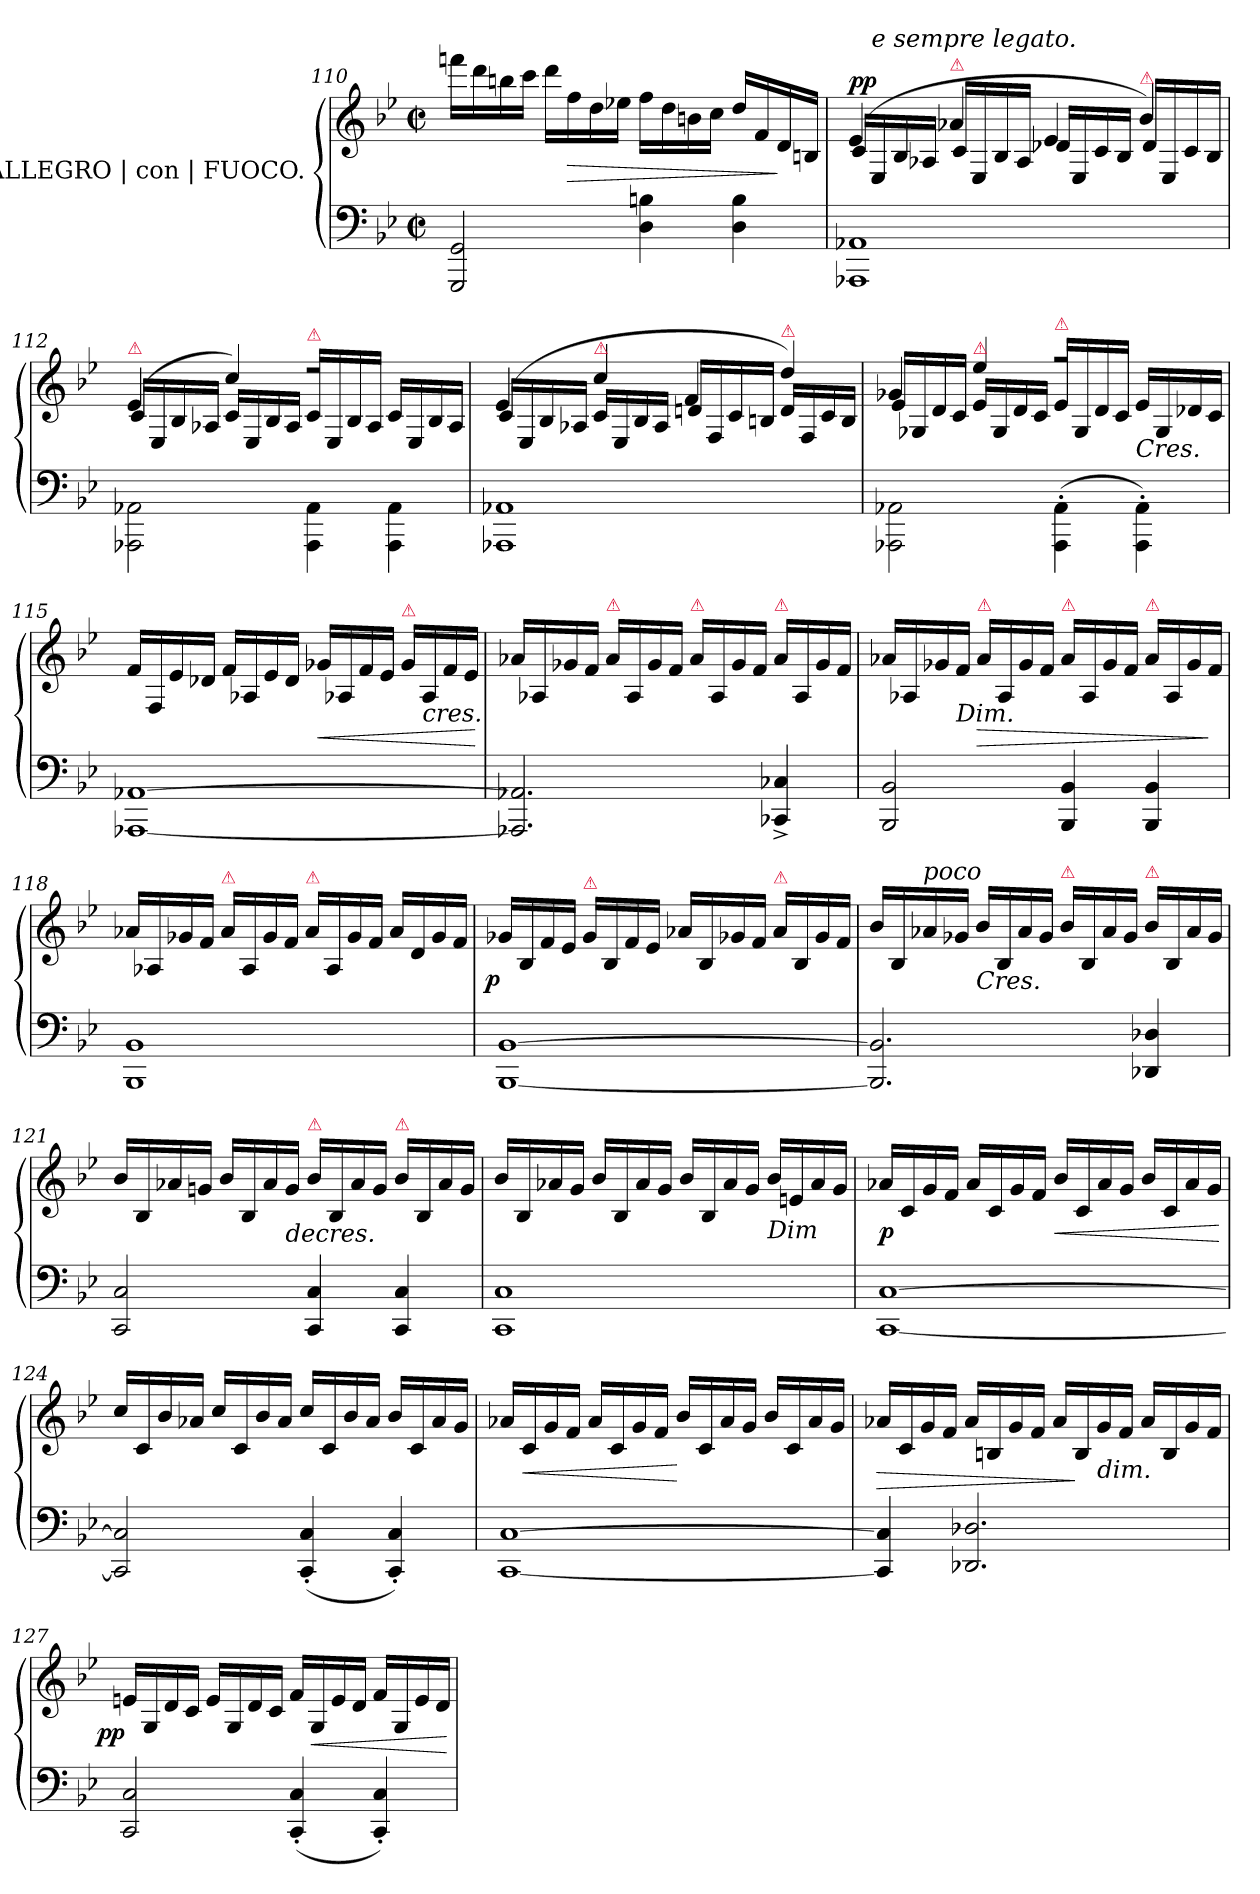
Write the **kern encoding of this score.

**kern	**kern	**dynam
*part1	*part1	*part1
*staff2	*staff1	*staff1/2
*I"ALLEGRO | con | FUOCO.	*	*
*clefF4	*clefG2	*
*k[b-e-]	*k[b-e-]	*
*g:	*g:	*
*M2/2	*M2/2	*
*met(c|)	*met(c|)	*
=110	=110	=110
2GGG 2GG	16fffnLL	.
.	16ddd	.
.	16bbn	.
.	16cccJJ	.
.	16dddLL	.
.	16ff	>
.	16dd	.
.	16ee-XJJ	.
4D 4Bn	16ffLL	.
.	16dd	.
.	16bn	.
.	16ccJJ	.
4D 4B	16dd/LL	.
.	16f	.
.	16d	]
.	16BnJJ	.
=111	=111	=111
*	*^	*
!	!	!	!LO:DY:a
1AAA-X\ 1AA-X\	(<4e-!/	16c/LL	pp
!	!	!LO:TX:a:i:t=e sempre legato.	!
.	.	16E-/	.
.	.	16B-/	.
.	.	16A-XJJ	.
!	!LO:TX:a:color=crimson:t=⚠	!	!
.	4a-X!/	16c/LL	.
.	.	16E-/	.
.	.	16B-/	.
.	.	16A-/JJ	.
.	4e-!/	16d-XLL	.
.	.	16E-/	.
.	.	16c/	.
.	.	16B-/JJ	.
!	!LO:TX:a:color=crimson:t=⚠	!	!
.	4b-!/)	16d-/LL	.
.	.	16E-/	.
.	.	16c/	.
.	.	16B-/JJ	.
=112	=112	=112	=112
!	!LO:TX:a:color=crimson:t=⚠	!	!
2AAA-X\ 2AA-X\	(>4e-!/	16c/LL	.
.	.	16E-/	.
.	.	16B-/	.
.	.	16A-XJJ	.
.	4cc!/)	16c/LL	.
.	.	16E-/	.
.	.	16B-/	.
.	.	16A-/JJ	.
!	!LO:TX:a:color=crimson:t=⚠	!	!
4AAA-\ 4AA-\	2r	16c/LL	.
.	.	16E-/	.
.	.	16B-/	.
.	.	16A-/JJ	.
4AAA-\ 4AA-\	.	16c/LL	.
.	.	16E-/	.
.	.	16B-/	.
.	.	16A-/JJ	.
=113	=113	=113	=113
1AAA-X\ 1AA-X\	(<4e-!/	16c/LL	.
.	.	16E-/	.
.	.	16B-/	.
.	.	16A-XJJ	.
!	!LO:TX:a:color=crimson:t=⚠	!	!
.	4cc!/	16c/LL	.
.	.	16E-/	.
.	.	16B-/	.
.	.	16A-/JJ	.
.	4f!/	16dn/LL	.
.	.	16F/	.
.	.	16c/	.
.	.	16Bn/JJ	.
!	!LO:TX:a:color=crimson:t=⚠	!	!
.	4dd!/)	16d/LL	.
.	.	16F/	.
.	.	16c/	.
.	.	16B/JJ	.
=114	=114	=114	=114
2AAA-X\ 2AA-X\	4g-X!/	16e-/LL	.
.	.	16G-X	.
.	.	16d/	.
.	.	16c/JJ	.
!	!LO:TX:a:color=crimson:t=⚠	!	!
.	4ee-!/	16e-/LL	.
.	.	16G-/	.
.	.	16d/	.
.	.	16c/JJ	.
!	!LO:TX:a:color=crimson:t=⚠	!	!
(<4AAA-'<\ 4AA-'<\	2r	16e-/LL	.
.	.	16G-/	.
.	.	16d/	.
.	.	16c/JJ	.
!	!	!LO:TX:c:i:t=Cres.	!
4AAA-'<\ 4AA-'<\)	.	16e-/LL	.
.	.	16G-/	.
.	.	16d-X	.
.	.	16c/JJ	.
*	*v	*v	*
=115	=115	=115
[1AAA-X\ [1AA-X\	16f/LL	.
.	16F/	.
.	16e-/	.
.	16d-XJJ	.
.	16f/LL	.
.	16A-X	.
.	16e-/	.
.	16d-/JJ	.
.	16g-XLL	<
.	16A-X	.
.	16f	.
.	16e-JJ	.
!	!LO:TX:a:color=crimson:t=⚠	!
.	16g-LL	.
!	!LO:TX:c:i:t=cres.	!
.	16A-	.
.	16f	.
.	16e-JJ	.
.	.	[
=116	=116	=116
2.AAA-X] 2.AA-X]	16a-XLL	.
.	16A-X	.
.	16g-X	.
.	16fJJ	.
!	!LO:TX:a:color=crimson:t=⚠	!
.	16a-LL	.
.	16A-	.
.	16g-	.
.	16fJJ	.
!	!LO:TX:a:color=crimson:t=⚠	!
.	16a-LL	.
.	16A-	.
.	16g-	.
.	16fJJ	.
!	!LO:TX:a:color=crimson:t=⚠	!
4CC-X^> 4C-X^>	16a-LL	.
.	16A-	.
.	16g-	.
.	16fJJ	.
=117	=117	=117
2BBB- 2BB-	16a-XLL	.
.	16A-X	.
.	16g-X	.
!	!LO:TX:c:i:t=Dim.	!
.	16fJJ	.
!	!LO:TX:a:color=crimson:t=⚠	!
.	16a-LL	>
.	16A-	.
.	16g-	.
.	16fJJ	.
!	!LO:TX:a:color=crimson:t=⚠	!
4BBB- 4BB-	16a-LL	.
.	16A-	.
.	16g-	.
.	16fJJ	.
!	!LO:TX:a:color=crimson:t=⚠	!
4BBB- 4BB-	16a-LL	.
.	16A-	.
.	16g-	.
.	16fJJ	]
=118	=118	=118
1BBB- 1BB-	16a-XLL	.
.	16A-X	.
.	16g-X	.
.	16fJJ	.
!	!LO:TX:a:color=crimson:t=⚠	!
.	16a-LL	.
.	16A-	.
.	16g-	.
.	16fJJ	.
!	!LO:TX:a:color=crimson:t=⚠	!
.	16a-LL	.
.	16A-	.
.	16g-	.
.	16fJJ	.
.	16a-LL	.
.	16d	.
.	16g-	.
.	16fJJ	.
=119	=119	=119
!	!	!LO:DY:rj
[1BBB- [1BB-	16g-XLL	p
.	16B-	.
.	16f	.
.	16e-JJ	.
!	!LO:TX:a:color=crimson:t=⚠	!
.	16g-LL	.
.	16B-	.
.	16f	.
.	16e-JJ	.
.	16a-XLL	.
.	16B-	.
.	16g-X	.
.	16fJJ	.
!	!LO:TX:a:color=crimson:t=⚠	!
.	16a-LL	.
.	16B-	.
.	16g-	.
.	16fJJ	.
=120	=120	=120
2.BBB-] 2.BB-]	16b-LL	.
.	16B-	.
!	!LO:TX:a:i:t=poco	!
.	16a-X	.
.	16g-XJJ	.
!	!LO:TX:c:i:t=Cres.	!
.	16b-LL	.
.	16B-	.
.	16a-	.
.	16g-JJ	.
!	!LO:TX:a:color=crimson:t=⚠	!
.	16b-LL	.
.	16B-	.
.	16a-	.
.	16g-JJ	.
!	!LO:TX:a:color=crimson:t=⚠	!
4DD-X 4D-X	16b-LL	.
.	16B-	.
.	16a-	.
.	16g-JJ	.
=121	=121	=121
2CC 2C	16b-LL	.
.	16B-	.
.	16a-X	.
.	16gnJJ	.
.	16b-LL	.
.	16B-	.
.	16a-	.
!	!LO:TX:c:i:t=decres.	!
.	16gJJ	.
!	!LO:TX:a:color=crimson:t=⚠	!
4CC 4C	16b-LL	.
.	16B-	.
.	16a-	.
.	16gJJ	.
!	!LO:TX:a:color=crimson:t=⚠	!
4CC 4C	16b-LL	.
.	16B-	.
.	16a-	.
.	16gJJ	.
=122	=122	=122
1CC 1C	16b-LL	.
.	16B-	.
.	16a-X	.
.	16gJJ	.
.	16b-LL	.
.	16B-	.
.	16a-	.
.	16gJJ	.
.	16b-LL	.
.	16B-	.
.	16a-	.
.	16gJJ	.
!	!LO:TX:c:i:t=Dim	!
.	16b-LL	.
.	16en	.
.	16a-	.
.	16gJJ	.
=123	=123	=123
[1CC [1C	16a-XLL	p
.	16c	.
.	16g	.
.	16fJJ	.
.	16a-LL	.
.	16c	.
.	16g	.
.	16fJJ	.
.	16b-LL	<
.	16c	.
.	16a-	.
.	16gJJ	.
.	16b-LL	.
.	16c	.
.	16a-	.
.	16gJJ	.
.	.	[
=124	=124	=124
2CC] 2C]	16ccLL	.
.	16c	.
.	16b-	.
.	16a-XJJ	.
.	16ccLL	.
.	16c	.
.	16b-	.
.	16a-JJ	.
(<4CC' 4C'	16ccLL	.
.	16c	.
.	16b-	.
.	16a-JJ	.
4CC' 4C')	16b-LL	.
.	16c	.
.	16a-	.
.	16gJJ	.
=125	=125	=125
[1CC [1C	16a-XLL	.
.	16c	<
.	16g	.
.	16fJJ	.
.	16a-LL	.
.	16c	.
.	16g	.
.	16fJJ	.
.	16b-LL	[
.	16c	.
.	16a-	.
.	16gJJ	.
.	16b-LL	.
.	16c	.
.	16a-	.
.	16gJJ	.
=126	=126	=126
4CC] 4C]	16a-XLL	>
.	16c	.
.	16g	.
.	16fJJ	.
2.DD-X 2.D-X	16a-LL	.
.	16Bn	.
.	16g	.
.	16fJJ	.
.	16a-LL	.
.	16B	]
!	!LO:TX:c:i:t=dim.	!
.	16g	.
.	16fJJ	.
.	16a-LL	.
.	16B	.
.	16g	.
.	16fJJ	.
=127	=127	=127
!	!	!LO:DY:rj
2CC 2C	16enLL	pp
.	16G	.
.	16d	.
.	16cJJ	.
.	16eLL	.
.	16G	.
.	16d	.
.	16cJJ	.
(<4CC' 4C'	16fLL	.
.	16G	<
.	16e	.
.	16dJJ	.
4CC' 4C')	16fLL	.
.	16G	.
.	16e	.
.	16dJJ	.
.	.	[
=	=	=
*-	*-	*-
